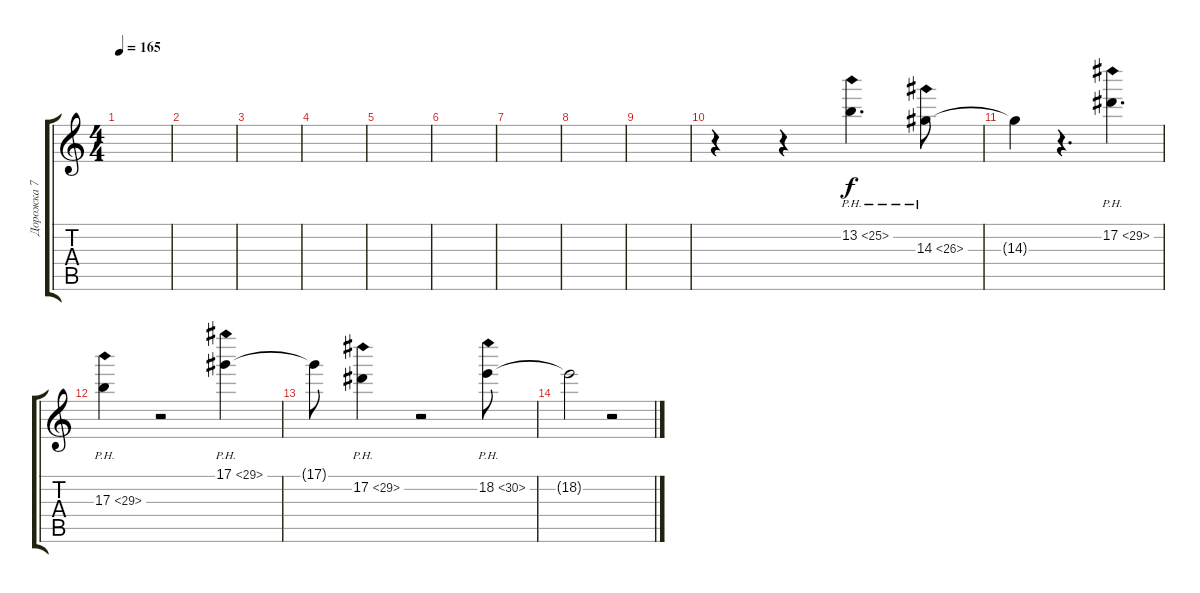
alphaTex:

\track ("Дорожка 7" "Дорожка 7") {instrument electricguitarclean}
\staff {score tabs}
\tuning (Eb4 Bb3 Gb3 Db3 Ab2 Eb2) {hide}
\ts (4 4)
\tempo 165
\clef g2
\ks c
|
|
|
|
|
|
|
|
|
r.4 r.4 13.2{ph 12}.4{d} 14.3{ph 12}.8 |
14.3{t}.4 r.4{d} 17.2{ph 12}.4{d} |
17.3{ph 12}.4 r.2 17.1{ph 12}.4 |
17.1{t}.8 17.2{ph 12}.4 r.2 18.2{ph 12}.8 |
18.2{t}.2 r.2
